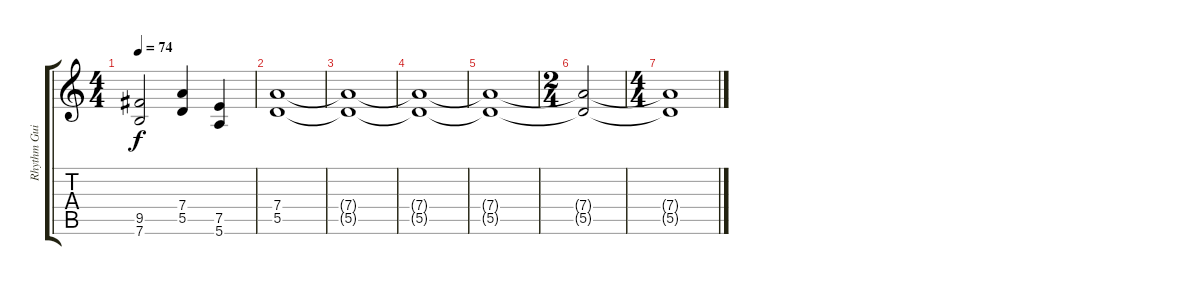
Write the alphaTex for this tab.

\track ("Rhythm Guitar" "Rhythm Gui") {instrument distortionguitar}
\staff {score tabs}
\tuning (E4 B3 G3 D3 A2 E2) {hide}
\ts (4 4)
\tempo 74
\clef g2
\ks c
(9.5 7.6).2{dy f} (7.4 5.5).4 (7.5 5.6).4 |
(7.4 5.5).1 |
(7.4{t} 5.5{t}).1 |
(7.4{t} 5.5{t}).1 |
(7.4{t} 5.5{t}).1 |
\ts (2 4)
(7.4{t} 5.5{t}).2 |
\ts (4 4)
(7.4{t} 5.5{t}).1
